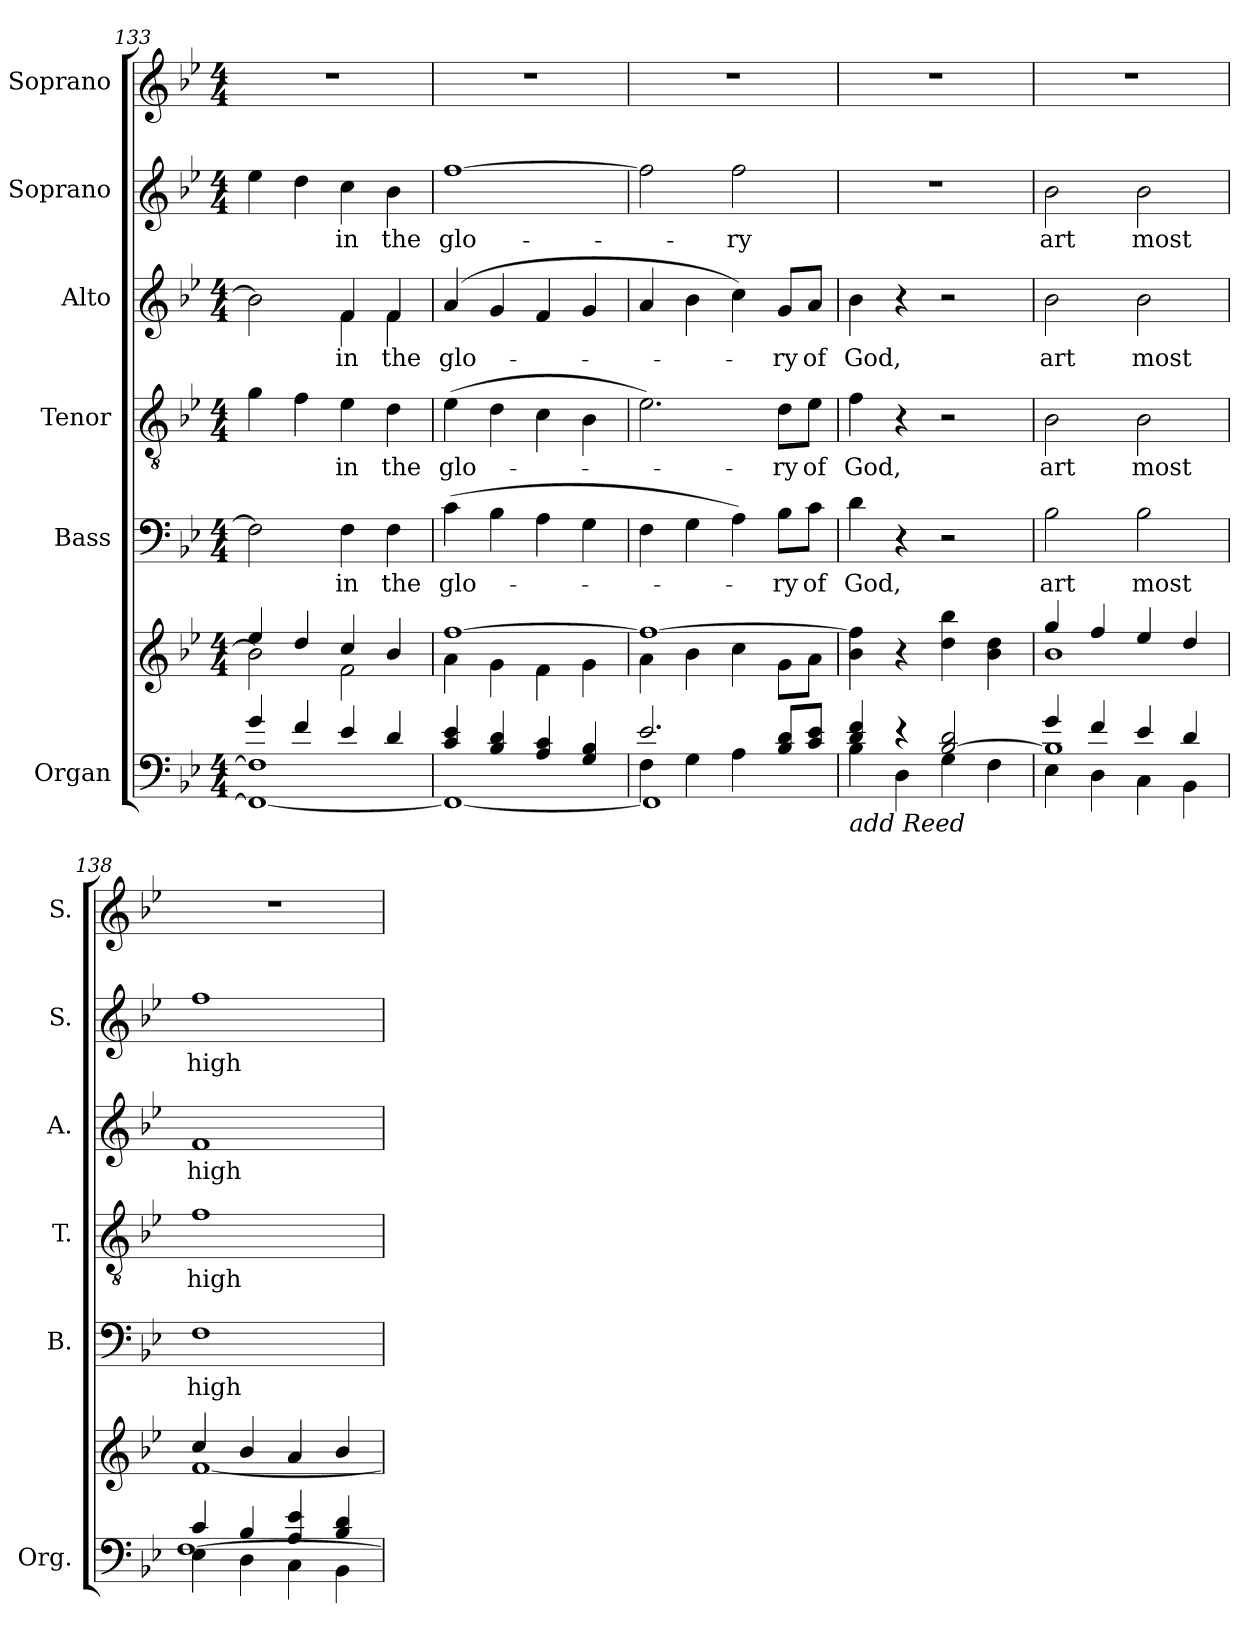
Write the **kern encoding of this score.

**kern	**kern	**kern	**text	**kern	**text	**kern	**text	**kern	**text	**kern
*part6	*part6	*part5	*part5	*part4	*part4	*part3	*part3	*part2	*part2	*part1
*staff7	*staff6	*staff5	*staff5	*staff4	*staff4	*staff3	*staff3	*staff2	*staff2	*staff1
*I"Organ	*	*I"Bass	*	*I"Tenor	*	*I"Alto	*	*I"Soprano	*	*I"Soprano
*I'Org.	*	*I'B.	*	*I'T.	*	*I'A.	*	*I'S.	*	*I'S.
*clefF4	*clefG2	*clefF4	*	*clefGv2	*	*clefG2	*	*clefG2	*	*clefG2
*	*	*	*	*ITrd7c12	*	*	*	*	*	*
*k[b-e-]	*k[b-e-]	*k[b-e-]	*	*k[b-e-]	*	*k[b-e-]	*	*k[b-e-]	*	*k[b-e-]
*B-:	*B-:	*B-:	*	*B-:	*	*B-:	*	*B-:	*	*B-:
*M4/4	*M4/4	*M4/4	*	*M4/4	*	*M4/4	*	*M4/4	*	*M4/4
=133	=133	=133	=133	=133	=133	=133	=133	=133	=133	=133
*^	*^	*	*	*	*	*^	*	*	*	*
4gi/	1FFi_ 1Fi]	4ee-i/	2b-i\]	2Fi\]	.	4Gi\	.	2b-i\]	2ryy	.	4ee-i\	.	1r
4fi/	.	4ddi/	.	.	.	4Fi\	.	.	.	.	4ddi\	.	.
!	!	!	!	!	!LO:LY:b:color=#000000	!	!	!	!	!	!	!	!
!	!	!	!	!	!	!	!LO:LY:b:color=#000000	!	!	!	!	!	!
!	!	!	!	!	!	!	!	!	!	!LO:LY:b:color=#000000	!	!	!
!	!	!	!	!	!	!	!	!	!	!	!	!LO:LY:b:color=#000000	!
4e-i/	.	4cci/	2fi\	4Fi\	in	4E-i\	in	4fi/	4fi\	in	4cci\	in	.
!	!	!	!	!	!LO:LY:b:color=#000000	!	!	!	!	!	!	!	!
!	!	!	!	!	!	!	!LO:LY:b:color=#000000	!	!	!	!	!	!
!	!	!	!	!	!	!	!	!	!	!LO:LY:b:color=#000000	!	!	!
!	!	!	!	!	!	!	!	!	!	!	!	!LO:LY:b:color=#000000	!
4di/	.	4b-i/	.	4Fi\	the	4Di\	the	4fi/	4fi\	the	4b-i\	the	.
*	*	*	*	*	*	*	*	*v	*v	*	*	*	*
=134	=134	=134	=134	=134	=134	=134	=134	=134	=134	=134	=134	=134
*	*	*	*	*	*	*	*	*^	*	*	*	*
!	!	!	!	!	!LO:LY:b:color=#000000	!	!	!	!	!	!	!	!
*	*	*	*	*	*	*	*	*v	*v	*	*	*	*
*	*	*	*	*	*	*	*	*^	*	*	*	*
!	!	!	!	!	!	!	!LO:LY:b:color=#000000	!	!	!	!	!	!
*	*	*	*	*	*	*	*	*v	*v	*	*	*	*
*	*	*	*	*	*	*	*	*^	*	*	*	*
!	!	!	!	!	!	!	!	!	!	!LO:LY:b:color=#000000	!	!	!
*	*	*	*	*	*	*	*	*v	*v	*	*	*	*
*	*	*	*	*	*	*	*	*^	*	*	*	*
!	!	!	!	!	!	!	!	!	!	!	!	!LO:LY:b:color=#000000	!
*	*	*	*	*	*	*	*	*v	*v	*	*	*	*
4ci/ 4e-i	1FFi_	[1ffi	4ai\	(4ci\	glo-	(4E-i\	glo-	(4ai/	glo-	[1ffi	glo-	1r
4B-i/ 4di	.	.	4gi\	4B-i\	.	4Di\	.	4gi/	.	.	.	.
4Ai/ 4ci	.	.	4fi\	4Ai\	.	4Ci\	.	4fi/	.	.	.	.
4Gi/ 4B-i	.	.	4gi\	4Gi\	.	4BB-i\	.	4gi/	.	.	.	.
=135	=135	=135	=135	=135	=135	=135	=135	=135	=135	=135	=135	=135
*	*^	*	*	*	*	*	*	*	*	*	*	*
2.e-i/	4Fi\	1FFi]	1ffi_	4ai\	4Fi\	.	2.E-i\)	.	4ai/	.	2ffi\]	.	1r
.	4Gi\	.	.	4b-i\	4Gi\	.	.	.	4b-i\	.	.	.	.
!	!	!	!	!	!	!	!	!	!	!	!	!LO:LY:b:color=#000000	!
.	4Ai\	.	.	4cci\	4Ai\)	.	.	.	4cci\)	.	2ffi\	-ry	.
!	!	!	!	!	!	!LO:LY:b:color=#000000	!	!	!	!	!	!	!
!	!	!	!	!	!	!	!	!LO:LY:b:color=#000000	!	!	!	!	!
!	!	!	!	!	!	!	!	!	!	!LO:LY:b:color=#000000	!	!	!
8B-i/ 8diL	4ryy	.	.	8gi\L	8B-i\L	-ry	8Di\L	-ry	8gi/L	-ry	.	.	.
!	!	!	!	!	!	!LO:LY:b:color=#000000	!	!	!	!	!	!	!
!	!	!	!	!	!	!	!	!LO:LY:b:color=#000000	!	!	!	!	!
!	!	!	!	!	!	!	!	!	!	!LO:LY:b:color=#000000	!	!	!
8ci/ 8e-iJ	.	.	.	8ai\J	8ci\J	of	8E-i\J	of	8ai/J	of	.	.	.
*	*v	*v	*	*	*	*	*	*	*	*	*	*	*
*	*	*v	*v	*	*	*	*	*	*	*	*	*
=136	=136	=136	=136	=136	=136	=136	=136	=136	=136	=136	=136
*	*	*^	*	*	*	*	*	*	*	*	*
!	!	!	!	!	!LO:LY:b:color=#000000	!	!	!	!	!	!	!
*	*	*v	*v	*	*	*	*	*	*	*	*	*
*	*	*^	*	*	*	*	*	*	*	*	*
!	!	!	!	!	!	!	!LO:LY:b:color=#000000	!	!	!	!	!
*	*	*v	*v	*	*	*	*	*	*	*	*	*
*	*	*^	*	*	*	*	*	*	*	*	*
!LO:TX:b:i:t=add Reed	!	!	!	!	!	!	!	!	!	!	!	!
!	!	!	!	!	!	!	!	!	!LO:LY:b:color=#000000	!	!	!
*	*	*v	*v	*	*	*	*	*	*	*	*	*
4di/ 4fi	4B-i\	4b-i\ 4ffi]	4di\	God,	4Fi\	God,	4b-i\	God,	1r	.	1r
4r	4Di\	4r	4r	.	4r	.	4r	.	.	.	.
[2B-i/ 2di	4Gi\	4ddi\ 4bb-i	2r	.	2r	.	2r	.	.	.	.
.	4Fi\	4b-i\ 4ddi	.	.	.	.	.	.	.	.	.
!!LO:LB:g=z
=137	=137	=137	=137	=137	=137	=137	=137	=137	=137	=137	=137
*	*^	*^	*	*	*	*	*	*	*	*	*
!	!	!	!	!	!	!LO:LY:b:color=#000000	!	!	!	!	!	!	!
!	!	!	!	!	!	!	!	!LO:LY:b:color=#000000	!	!	!	!	!
!	!	!	!	!	!	!	!	!	!	!LO:LY:b:color=#000000	!	!	!
!	!	!	!	!	!	!	!	!	!	!	!	!LO:LY:b:color=#000000	!
4gi/	1B-i]	4E-i\	4ggi/	1b-i	2B-i\	art	2BB-i\	art	2b-i\	art	2b-i\	art	1r
4fi/	.	4Di\	4ffi/	.	.	.	.	.	.	.	.	.	.
!	!	!	!	!	!	!LO:LY:b:color=#000000	!	!	!	!	!	!	!
!	!	!	!	!	!	!	!	!LO:LY:b:color=#000000	!	!	!	!	!
!	!	!	!	!	!	!	!	!	!	!LO:LY:b:color=#000000	!	!	!
!	!	!	!	!	!	!	!	!	!	!	!	!LO:LY:b:color=#000000	!
4e-i/	.	4Ci\	4ee-i/	.	2B-i\	most	2BB-i\	most	2b-i\	most	2b-i\	most	.
4di/	.	4BB-i\	4ddi/	.	.	.	.	.	.	.	.	.	.
=138	=138	=138	=138	=138	=138	=138	=138	=138	=138	=138	=138	=138	=138
!	!	!	!	!	!	!LO:LY:b:color=#000000	!	!	!	!	!	!	!
!	!	!	!	!	!	!	!	!LO:LY:b:color=#000000	!	!	!	!	!
!	!	!	!	!	!	!	!	!	!	!LO:LY:b:color=#000000	!	!	!
!	!	!	!	!	!	!	!	!	!	!	!	!LO:LY:b:color=#000000	!
4ci/	4E-i\	[1Fi	4cci/	[1fi	1Fi	high	1Fi	high	1fi	high	1ffi	high	1r
4B-i/	4Di\	.	4b-i/	.	.	.	.	.	.	.	.	.	.
4Ai/ 4e-i	4Ci\	.	4ai/	.	.	.	.	.	.	.	.	.	.
4B-i/ 4di	4BB-i\	.	4b-i/	.	.	.	.	.	.	.	.	.	.
*v	*v	*v	*	*	*	*	*	*	*	*	*	*	*
*	*v	*v	*	*	*	*	*	*	*	*	*
=	=	=	=	=	=	=	=	=	=	=
*-	*-	*-	*-	*-	*-	*-	*-	*-	*-	*-
